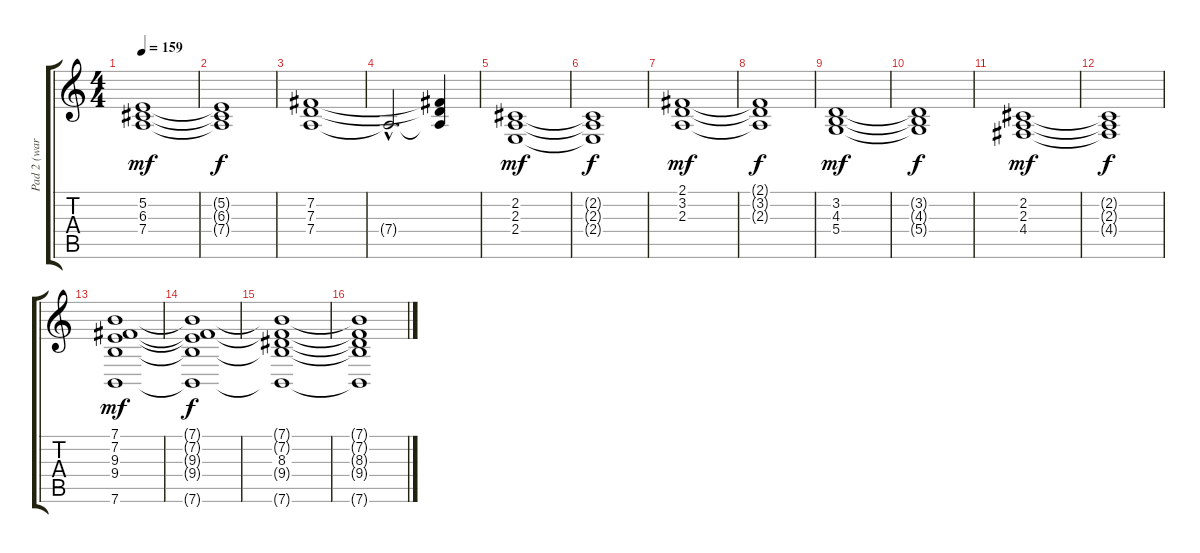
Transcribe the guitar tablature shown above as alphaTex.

\track ("Pad 2 (warm)" "Pad 2 (war") {instrument pad2warm}
\staff {score tabs}
\tuning (E4 B3 G3 D3 A2 E2) {hide}
\ts (4 4)
\tempo 159
\clef g2
\ks c
(5.2 6.3 7.4).1{dy mf} |
(5.2{t} 6.3{t} 7.4{t}).1{dy f} |
(7.2 7.3 7.4).1 |
7.4{hac t}.2{d} (7.2{t} 7.3{t} 7.4{t}).4 |
(2.2 2.3 2.4).1{dy mf} |
(2.2{t} 2.3{t} 2.4{t}).1{dy f} |
(2.1 3.2 2.3).1{dy mf} |
(2.1{t} 3.2{t} 2.3{t}).1{dy f} |
(3.2 4.3 5.4).1{dy mf} |
(3.2{t} 4.3{t} 5.4{t}).1{dy f} |
(2.2 2.3 4.4).1{dy mf} |
(2.2{t} 2.3{t} 4.4{t}).1{dy f} |
(7.1 7.2 9.3 9.4 7.6).1{dy mf} |
(7.1{t} 7.2{t} 9.3{t} 9.4{t} 7.6{t}).1{dy f} |
(7.1{t} 7.2{t} 8.3 9.4{t} 7.6{t}).1 |
(7.1{t} 7.2{t} 8.3{t} 9.4{t} 7.6{t}).1
